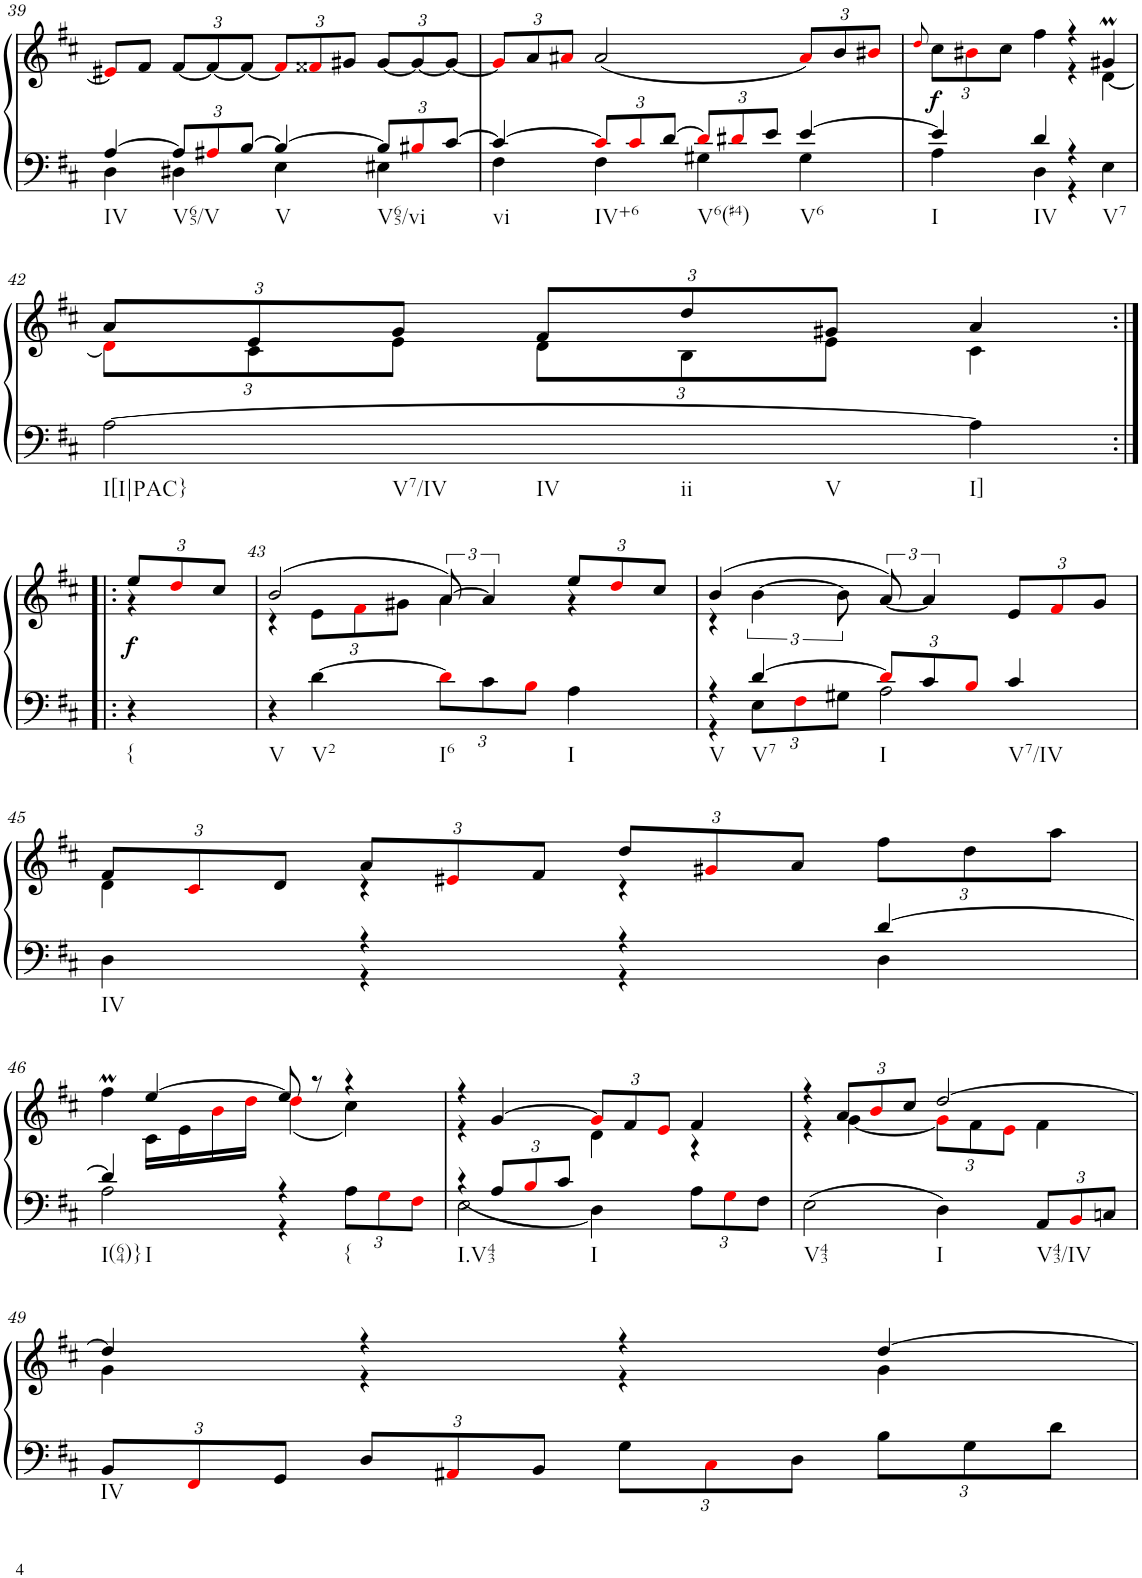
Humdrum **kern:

**kern	**kern	**dynam
*part1	*part1	*part1
*staff2	*staff1	*staff1/2
*I"Piano	*	*
*I'Pno.	*	*
!!LO:PB:g=z
*clefG2	*clefG2	*
*k[f#c#]	*k[f#c#]	*
*M2/2	*M2/2	*
=39	=39	=39
*^	*	*
!LO:TX:b:t=IV	!	!	!
[4A/	4D\	8e#Xi/L]	.
.	.	8f#/J	.
*Xbrackettup	*	*	*
!LO:TX:b:t=V65/V	!	!	!
12A/L]	4D#X\	[4f#/	.
12A#Xi/	.	.	.
[12B/J	.	.	.
*	*	*Xbrackettup	*
!LO:TX:b:t=V	!	!	!
4B/_	4E\	12f#i/L]	.
.	.	12f##Xi/	.
.	.	12g#X/J	.
!LO:TX:b:t=V65/vi	!	!	!
12B/L]	4E#X\	[4g#/	.
12B#Xi/	.	.	.
[12c#/J	.	.	.
=40	=40	=40	=40
!LO:TX:b:t=vi	!	!	!
4c#/_	4F#\	12g#i/L]	.
.	.	12a/	.
.	.	12a#Xi/J	.
!LO:TX:b:t=IV+6	!	!	!
12c#i/L]	4F#\	(2a#/	.
12c#i/	.	.	.
[12d/J	.	.	.
!LO:TX:b:t=V6(#4)	!	!	!
12di/L]	4G#X\	.	.
12d#Xi/	.	.	.
12e/J	.	.	.
!LO:TX:b:t=V6	!	!	!
[4e/	4G#\	12a#i/L)	.
.	.	12b/	.
.	.	12b#Xi/J	.
=41	=41	=41	=41
.	.	8qddi/	.
*	*	*^	*
!LO:TX:b:t=I	!	!	!	!
!	!	!	!	!LO:DY:b
4e/]	4A\	12cc#\L	2ryy	f
.	.	12b#Xi\	.	.
.	.	12cc#\J	.	.
!LO:TX:b:t=IV	!	!	!	!
4d/	4D\	4ff#\	.	.
4r	4r	4r	4r	.
!LO:TX:b:t=V7	!	!	!	!
4E\	4ryy	4g#Xm/	[4d\	.
!!LO:LB:g=z	!!
=42	=42	=42	=42	=42
!LO:TX:b:t=I[I|PAC}	!	!	!	!
!LO:TX:b:t=V7/IV	!	!	!	!
!LO:TX:b:t=IV	!	!	!	!
!LO:TX:b:t=ii	!	!	!	!
!LO:TX:b:t=V	!	!	!	!
*v	*v	*	*	*
[2A\	12a/L	12di\L]	.
.	12e/	12c#\	.
.	12g/J	12e\J	.
.	12f#/L	12d\L	.
.	12dd/	12B\	.
.	12g#X/J	12e\J	.
!LO:TX:b:t=I]	!	!	!
4A\]	4a/	4c#\	.
!!LO:LB:g=z	!!
=42X1:|!|:	=42X1:|!|:	=42X1:|!|:	=42X1:|!|:
!LO:TX:b:t={	!	!	!
!	!	!	!LO:DY:b
4r	12ee/L	4r	f
.	12ddi/	.	.
.	12cc#/J	.	.
=43	=43	=43	=43
!LO:TX:b:t=V	!	!	!
4r	(2b/	4r	.
!LO:TX:b:t=V2	!	!	!
[4d\	.	12e\L	.
.	.	12f#i\	.
.	.	12g#X\J	.
!LO:TX:b:t=I6	!	!	!
12di\L]	[4a/)	4a\	.
12c#\	.	.	.
12Bi\J	.	.	.
!LO:TX:b:t=I	!	!	!
4A\	12ee/L	4r	.
.	12ddi/	.	.
.	12cc#/J	.	.
=44	=44	=44	=44
*^	*	*	*
!LO:TX:b:t=V	!	!	!	!
4r	4r	(4b/	4r	.
!LO:TX:b:t=V7	!	!	!	!
[4d/	12E\L	[4b\	2.ryy	.
.	12F#i\	.	.	.
.	12G#X\J	.	.	.
!LO:TX:b:t=I	!	!	!	!
12di/L]	2A\	[4a/)	.	.
12c#/	.	.	.	.
12Bi/J	.	.	.	.
!LO:TX:b:t=V7/IV	!	!	!	!
4c#/	.	12e/L	.	.
.	.	12f#i/	.	.
.	.	12g/J	.	.
!!LO:LB:g=z	!!
=45	=45	=45	=45	=45
!LO:TX:b:t=IV	!	!	!	!
4D\	4ryy	12f#/L	4d\	.
.	.	12c#i/	.	.
.	.	12d/J	.	.
4r	4r	12a/L	4r	.
.	.	12e#Xi/	.	.
.	.	12f#/J	.	.
4r	4r	12dd/L	4r	.
.	.	12g#Xi/	.	.
.	.	12a/J	.	.
[4d/	4D\	12ff#\L	4ryy	.
.	.	12dd\	.	.
.	.	12aa\J	.	.
!!LO:LB:g=z	!!
=46	=46	=46	=46	=46
!LO:TX:b:t=I(64)}	!	!	!	!
4d/]	2A\	4ff#m\	4ryy	.
!LO:TX:b:t=I	!	!	!	!
4ryy	.	[4ee/	16c#\LL	.
.	.	.	16e\	.
.	.	.	16bi\	.
.	.	.	16ddi\JJ	.
4r	4r	8ee/]	(4ddi\	.
.	.	8r	.	.
!LO:TX:b:t={	!	!	!	!
12A\L	4ryy	4r	4cc#\)	.
12Gi\	.	.	.	.
12F#i\J	.	.	.	.
=47	=47	=47	=47	=47
!LO:TX:b:t=I.V43	!	!	!	!
4r	2E\	4r	4r	.
12A/L	.	[4g/	4ryy	.
12Bi/	.	.	.	.
12c#/J	.	.	.	.
!LO:TX:b:t=I	!	!	!	!
4D\	2ryy	12gi/L]	4d\	.
.	.	12f#/	.	.
.	.	12ei/J	.	.
12A\L	.	4f#/	4r	.
12Gi\	.	.	.	.
12F#\J	.	.	.	.
*v	*v	*	*	*
=48	=48	=48	=48
!LO:TX:b:t=V43	!	!	!
2E\	4r	4r	.
.	12a/L	[4g\	.
.	12bi/	.	.
.	12cc#/J	.	.
!LO:TX:b:t=I	!	!	!
4D\	[2dd/	12gi\L]	.
.	.	12f#\	.
.	.	12ei\J	.
!LO:TX:b:t=V43/IV	!	!	!
12AA/L	.	4f#\	.
12BBi/	.	.	.
12Cn/J	.	.	.
!!LO:LB:g=z	!!
=49	=49	=49	=49
!LO:TX:b:t=IV	!	!	!
12BB/L	4dd/]	4g\	.
12FF#i/	.	.	.
12GG/J	.	.	.
12D/L	4r	4r	.
12AA#Xi/	.	.	.
12BB/J	.	.	.
12G\L	4r	4r	.
12C#i\	.	.	.
12D\J	.	.	.
12B\L	[4dd/	4g\	.
12G\	.	.	.
12d\J	.	.	.
*	*v	*v	*
=	=	=
*-	*-	*-
